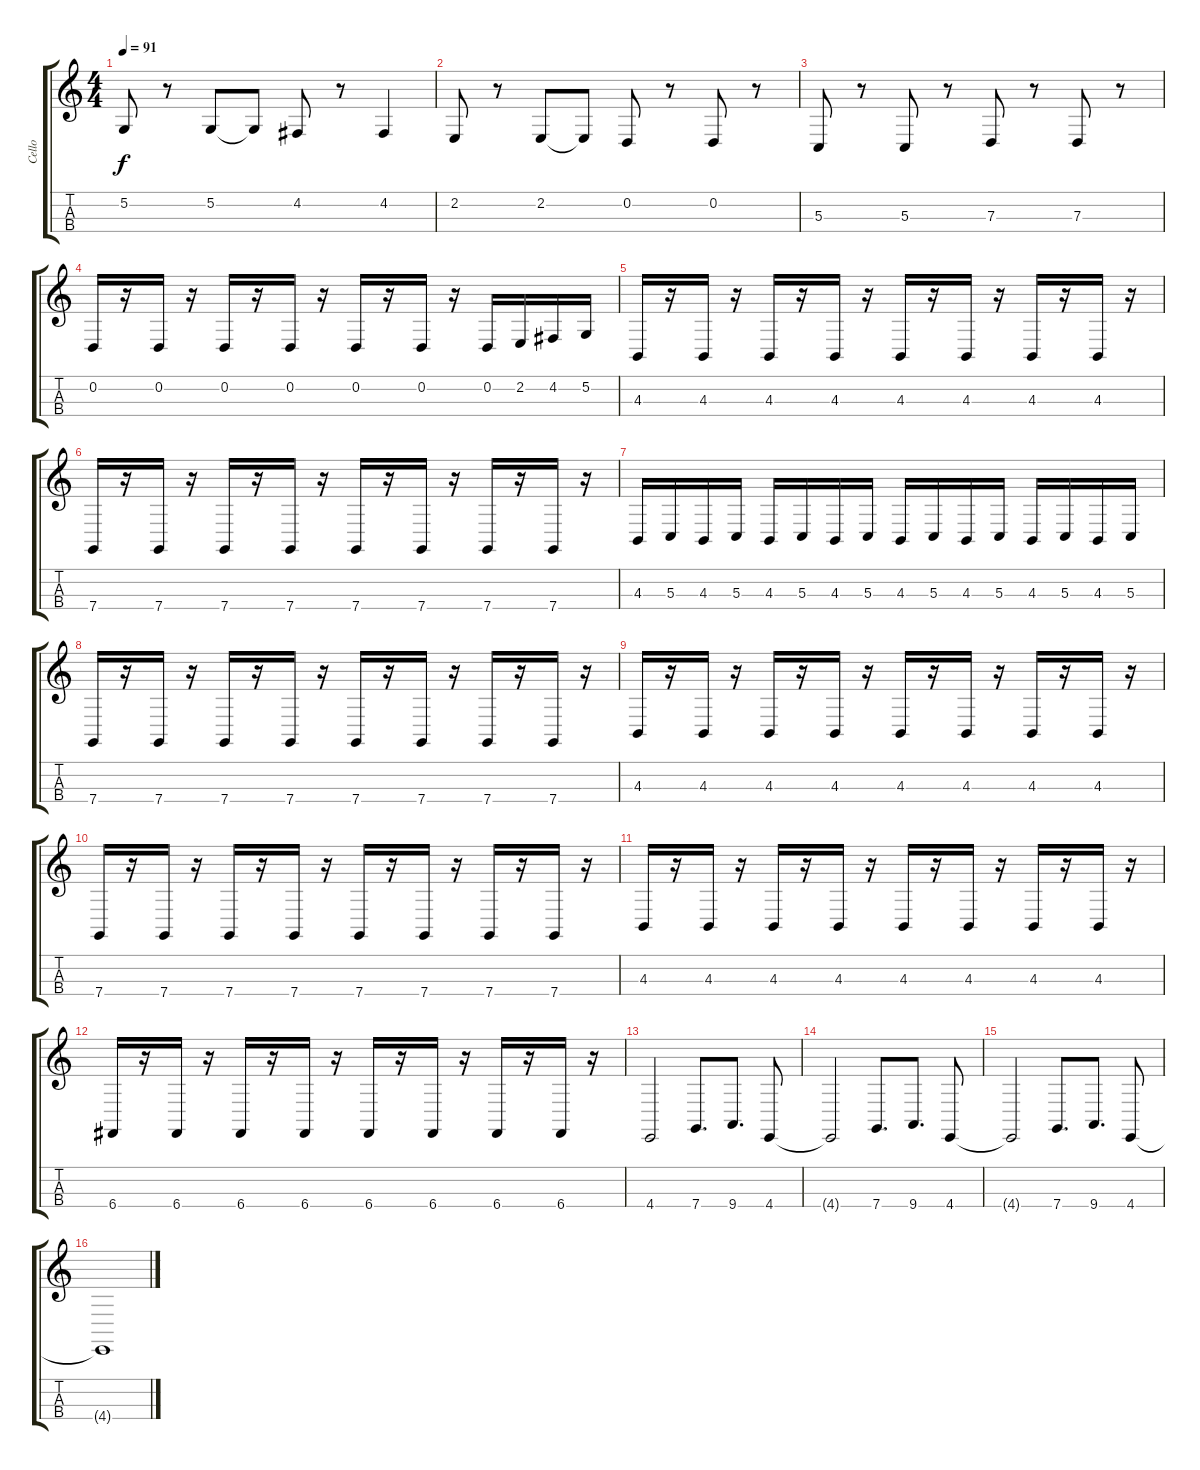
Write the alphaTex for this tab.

\track ("Cello" "Cello") {instrument cello}
\staff {score tabs}
\tuning (A3 D3 G2 C2) {hide}
\ts (4 4)
\tempo 91
\clef g2
\ks c
5.2.8{dy f} r.8 5.2.8 5.2{t}.8 4.2.8 r.8 4.2.4 |
2.2.8 r.8 2.2.8 2.2{t}.8 0.2.8 r.8 0.2.8 r.8 |
5.3.8 r.8 5.3.8 r.8 7.3.8 r.8 7.3.8 r.8 |
0.2.16 r.16 0.2.16 r.16 0.2.16 r.16 0.2.16 r.16 0.2.16 r.16 0.2.16 r.16 0.2.16 2.2.16 4.2.16 5.2.16 |
4.3.16 r.16 4.3.16 r.16 4.3.16 r.16 4.3.16 r.16 4.3.16 r.16 4.3.16 r.16 4.3.16 r.16 4.3.16 r.16 |
7.4.16 r.16 7.4.16 r.16 7.4.16 r.16 7.4.16 r.16 7.4.16 r.16 7.4.16 r.16 7.4.16 r.16 7.4.16 r.16 |
4.3.16 5.3.16 4.3.16 5.3.16 4.3.16 5.3.16 4.3.16 5.3.16 4.3.16 5.3.16 4.3.16 5.3.16 4.3.16 5.3.16 4.3.16 5.3.16 |
7.4.16 r.16 7.4.16 r.16 7.4.16 r.16 7.4.16 r.16 7.4.16 r.16 7.4.16 r.16 7.4.16 r.16 7.4.16 r.16 |
4.3.16 r.16 4.3.16 r.16 4.3.16 r.16 4.3.16 r.16 4.3.16 r.16 4.3.16 r.16 4.3.16 r.16 4.3.16 r.16 |
7.4.16 r.16 7.4.16 r.16 7.4.16 r.16 7.4.16 r.16 7.4.16 r.16 7.4.16 r.16 7.4.16 r.16 7.4.16 r.16 |
4.3.16 r.16 4.3.16 r.16 4.3.16 r.16 4.3.16 r.16 4.3.16 r.16 4.3.16 r.16 4.3.16 r.16 4.3.16 r.16 |
6.4.16 r.16 6.4.16 r.16 6.4.16 r.16 6.4.16 r.16 6.4.16 r.16 6.4.16 r.16 6.4.16 r.16 6.4.16 r.16 |
4.4.2 7.4.8{d} 9.4.8{d} 4.4.8 |
4.4{t}.2 7.4.8{d} 9.4.8{d} 4.4.8 |
4.4{t}.2 7.4.8{d} 9.4.8{d} 4.4.8 |
4.4{t}.1
